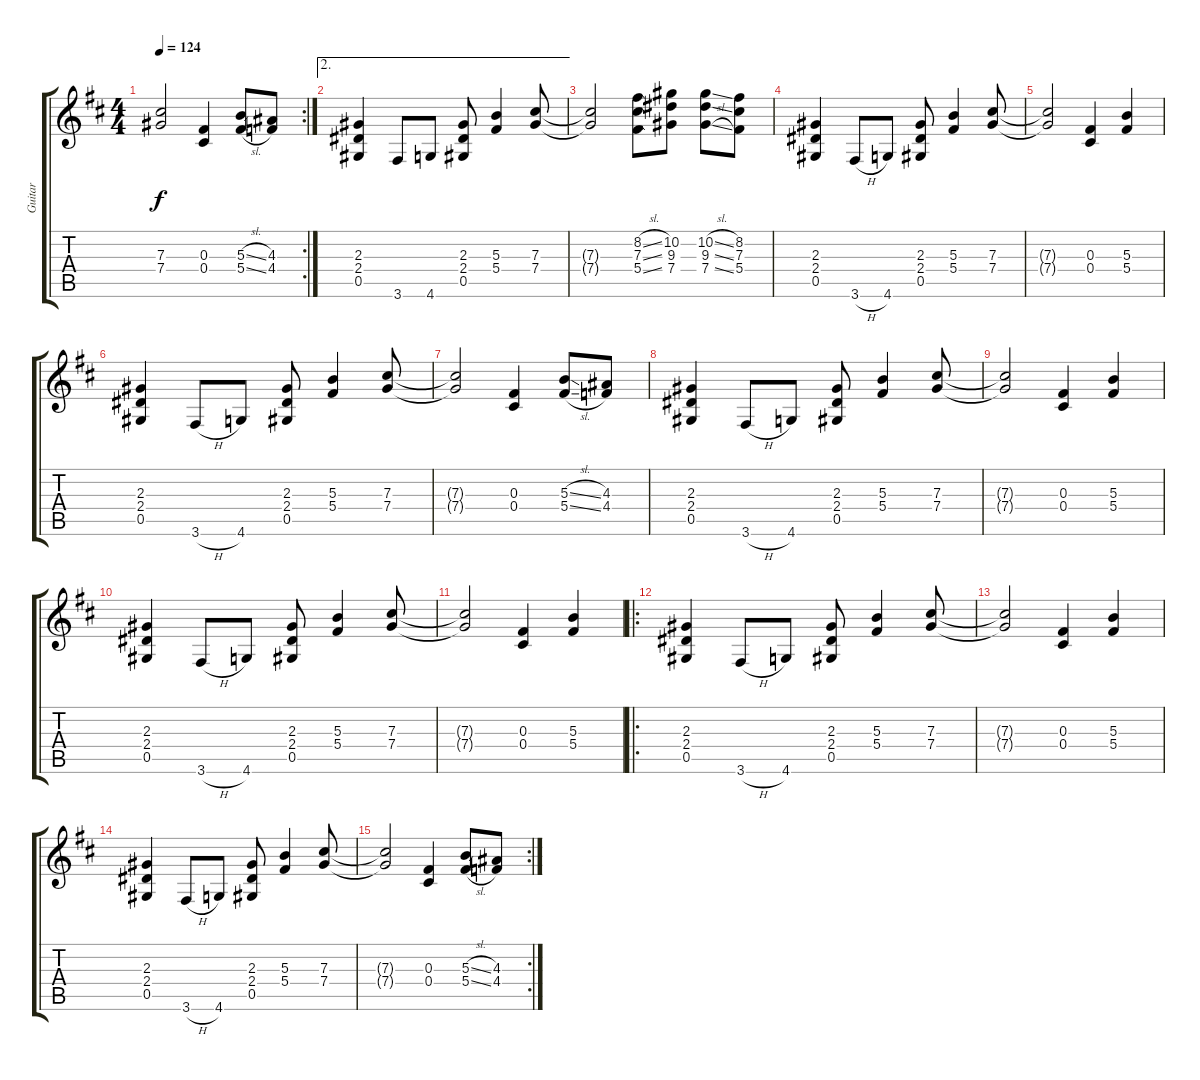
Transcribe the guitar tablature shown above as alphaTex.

\track ("Guitar" "Guitar") {instrument distortionguitar}
\staff {score tabs}
\tuning (Eb4 Bb3 Gb3 Db3 Ab2 Eb2) {hide}
\rc 2
\ts (4 4)
\tempo 124
\clef g2
\ks d
(7.3{t} 7.4{t}).2{dy f} (0.3 0.4).4 (5.3{sl} 5.4{sl}).8 (4.3 4.4).8 |
\ae 2
(2.3 2.4 0.5).4 3.6.8 4.6.8 (2.3 2.4 0.5).8 (5.3 5.4).4 (7.3 7.4).8 |
(7.3{t} 7.4{t}).2 (8.2{sl} 7.3{sl} 5.4{sl}).8 (10.2 9.3 7.4).8 (10.2{sl} 9.3{sl} 7.4{sl}).8 (8.2 7.3 5.4).8 |
(2.3 2.4 0.5).4 3.6{h}.8 4.6.8 (2.3 2.4 0.5).8 (5.3 5.4).4 (7.3 7.4).8 |
(7.3{t} 7.4{t}).2 (0.3 0.4).4 (5.3 5.4).4 |
(2.3 2.4 0.5).4 3.6{h}.8 4.6.8 (2.3 2.4 0.5).8 (5.3 5.4).4 (7.3 7.4).8 |
(7.3{t} 7.4{t}).2 (0.3 0.4).4 (5.3{sl} 5.4{sl}).8 (4.3 4.4).8 |
(2.3 2.4 0.5).4 3.6{h}.8 4.6.8 (2.3 2.4 0.5).8 (5.3 5.4).4 (7.3 7.4).8 |
(7.3{t} 7.4{t}).2 (0.3 0.4).4 (5.3 5.4).4 |
(2.3 2.4 0.5).4 3.6{h}.8 4.6.8 (2.3 2.4 0.5).8 (5.3 5.4).4 (7.3 7.4).8 |
(7.3{t} 7.4{t}).2 (0.3 0.4).4 (5.3 5.4).4 |
\ro
(2.3 2.4 0.5).4 3.6{h}.8 4.6.8 (2.3 2.4 0.5).8 (5.3 5.4).4 (7.3 7.4).8 |
(7.3{t} 7.4{t}).2 (0.3 0.4).4 (5.3 5.4).4 |
(2.3 2.4 0.5).4 3.6{h}.8 4.6.8 (2.3 2.4 0.5).8 (5.3 5.4).4 (7.3 7.4).8 |
\rc 2
(7.3{t} 7.4{t}).2 (0.3 0.4).4 (5.3{sl} 5.4{sl}).8 (4.3 4.4).8{volume 0}
